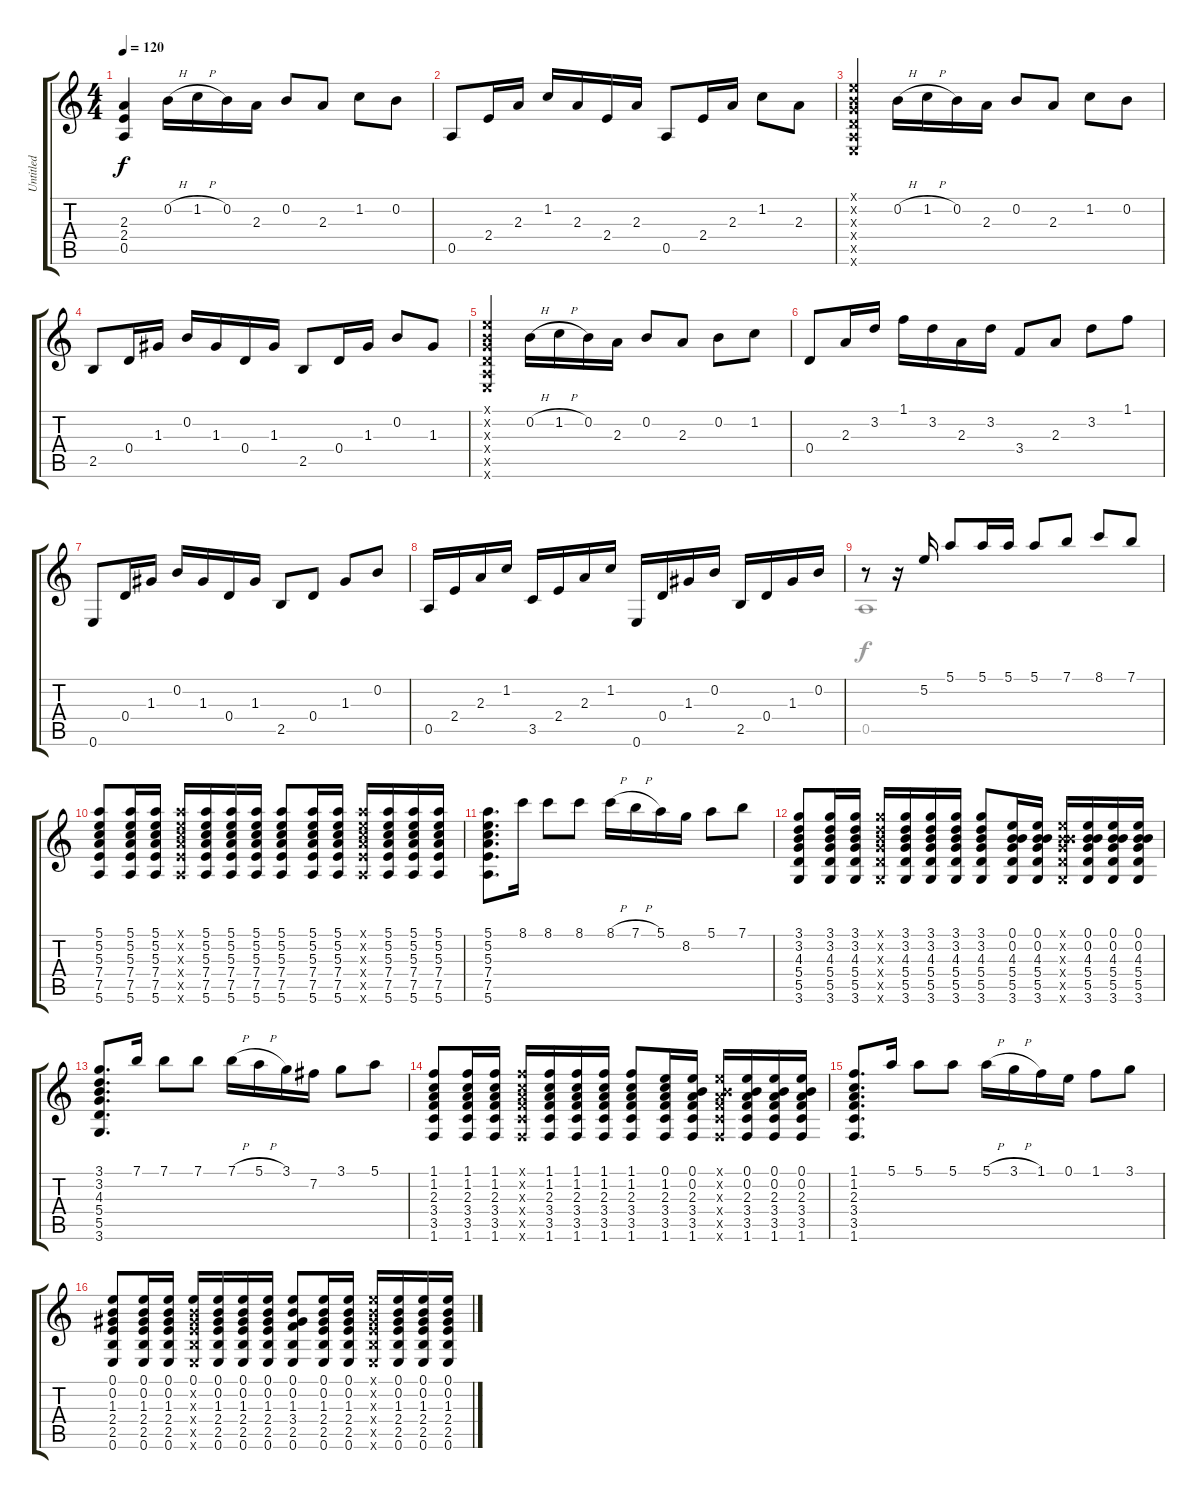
\track ("Untitled" "Untitled") {instrument acousticguitarnylon}
\staff {score tabs}
\tuning (E4 B3 G3 D3 A2 E2) {hide}
\voice
\ts (4 4)
\tempo 120
\clef g2
\ks c
(2.3 2.4 0.5).4{dy f} 0.2{h}.16 1.2{h}.16 0.2.16 2.3.16 0.2.8 2.3.8 1.2.8 0.2.8 |
0.5.8 2.4.16 2.3.16 1.2.16 2.3.16 2.4.16 2.3.16 0.5.8 2.4.16 2.3.16 1.2.8 2.3.8 |
(0.1{x} 0.2{x} 0.3{x} 0.4{x} 0.5{x} 0.6{x}).4 0.2{h}.16 1.2{h}.16 0.2.16 2.3.16 0.2.8 2.3.8 1.2.8 0.2.8 |
2.5.8 0.4.16 1.3.16 0.2.16 1.3.16 0.4.16 1.3.16 2.5.8 0.4.16 1.3.16 0.2.8 1.3.8 |
(0.1{x} 0.2{x} 0.3{x} 0.4{x} 0.5{x} 0.6{x}).4 0.2{h}.16 1.2{h}.16 0.2.16 2.3.16 0.2.8 2.3.8 0.2.8 1.2.8 |
0.4.8 2.3.16 3.2.16 1.1.16 3.2.16 2.3.16 3.2.16 3.4.8 2.3.8 3.2.8 1.1.8 |
0.6.8 0.4.16 1.3.16 0.2.16 1.3.16 0.4.16 1.3.16 2.5.8 0.4.8 1.3.8 0.2.8 |
0.5.16 2.4.16 2.3.16 1.2.16 3.5.16 2.4.16 2.3.16 1.2.16 0.6.16 0.4.16 1.3.16 0.2.16 2.5.16 0.4.16 1.3.16 0.2.16 |
r.8 r.16 5.2.16 5.1.8 5.1.16 5.1.16 5.1.8 7.1.8 8.1.8 7.1.8 |
(5.1 5.2 5.3 7.4 7.5 5.6).8 (5.1 5.2 5.3 7.4 7.5 5.6).16 (5.1 5.2 5.3 7.4 7.5 5.6).16 (5.1{x} 5.2{x} 5.3{x} 7.4{x} 7.5{x} 5.6{x}).16 (5.1 5.2 5.3 7.4 7.5 5.6).16 (5.1 5.2 5.3 7.4 7.5 5.6).16 (5.1 5.2 5.3 7.4 7.5 5.6).16 (5.1 5.2 5.3 7.4 7.5 5.6).8 (5.1 5.2 5.3 7.4 7.5 5.6).16 (5.1 5.2 5.3 7.4 7.5 5.6).16 (5.1{x} 5.2{x} 5.3{x} 7.4{x} 7.5{x} 5.6{x}).16 (5.1 5.2 5.3 7.4 7.5 5.6).16 (5.1 5.2 5.3 7.4 7.5 5.6).16 (5.1 5.2 5.3 7.4 7.5 5.6).16 |
(5.1 5.2 5.3 7.4 7.5 5.6).8{d} 8.1.16 8.1.8 8.1.8 8.1{h}.16 7.1{h}.16 5.1.16 8.2.16 5.1.8 7.1.8 |
(3.1 3.2 4.3 5.4 5.5 3.6).8 (3.1 3.2 4.3 5.4 5.5 3.6).16 (3.1 3.2 4.3 5.4 5.5 3.6).16 (3.1{x} 3.2{x} 4.3{x} 5.4{x} 5.5{x} 3.6{x}).16 (3.1 3.2 4.3 5.4 5.5 3.6).16 (3.1 3.2 4.3 5.4 5.5 3.6).16 (3.1 3.2 4.3 5.4 5.5 3.6).16 (3.1 3.2 4.3 5.4 5.5 3.6).8 (0.1 0.2 4.3 5.4 5.5 3.6).16 (0.1 0.2 4.3 5.4 5.5 3.6).16 (0.1{x} 0.2{x} 4.3{x} 5.4{x} 5.5{x} 3.6{x}).16 (0.1 0.2 4.3 5.4 5.5 3.6).16 (0.1 0.2 4.3 5.4 5.5 3.6).16 (0.1 0.2 4.3 5.4 5.5 3.6).16 |
(3.1 3.2 4.3 5.4 5.5 3.6).8{d} 7.1.16 7.1.8 7.1.8 7.1{h}.16 5.1{h}.16 3.1.16 7.2.16 3.1.8 5.1.8 |
(1.1 1.2 2.3 3.4 3.5 1.6).8 (1.1 1.2 2.3 3.4 3.5 1.6).16 (1.1 1.2 2.3 3.4 3.5 1.6).16 (1.1{x} 1.2{x} 2.3{x} 3.4{x} 3.5{x} 1.6{x}).16 (1.1 1.2 2.3 3.4 3.5 1.6).16 (1.1 1.2 2.3 3.4 3.5 1.6).16 (1.1 1.2 2.3 3.4 3.5 1.6).16 (1.1 1.2 2.3 3.4 3.5 1.6).8 (0.1 1.2 2.3 3.4 3.5 1.6).16 (0.1 0.2 2.3 3.4 3.5 1.6).16 (0.1{x} 0.2{x} 2.3{x} 3.4{x} 3.5{x} 1.6{x}).16 (0.1 0.2 2.3 3.4 3.5 1.6).16 (0.1 0.2 2.3 3.4 3.5 1.6).16 (0.1 0.2 2.3 3.4 3.5 1.6).16 |
(1.1 1.2 2.3 3.4 3.5 1.6).8{d} 5.1.16 5.1.8 5.1.8 5.1{h}.16 3.1{h}.16 1.1.16 0.1.16 1.1.8 3.1.8 |
(0.1 0.2 1.3 2.4 2.5 0.6).8 (0.1 0.2 1.3 2.4 2.5 0.6).16 (0.1 0.2 1.3 2.4 2.5 0.6).16 (0.1 0.2{x} 1.3{x} 2.4{x} 2.5{x} 0.6{x}).16 (0.1 0.2 1.3 2.4 2.5 0.6).16 (0.1 0.2 1.3 2.4 2.5 0.6).16 (0.1 0.2 1.3 2.4 2.5 0.6).16 (0.1 0.2 1.3 3.4 2.5 0.6).8 (0.1 0.2 1.3 2.4 2.5 0.6).16 (0.1 0.2 1.3 2.4 2.5 0.6).16 (0.1{x} 0.2{x} 1.3{x} 2.4{x} 2.5{x} 0.6{x}).16 (0.1 0.2 1.3 2.4 2.5 0.6).16 (0.1 0.2 1.3 2.4 2.5 0.6).16 (0.1 0.2 1.3 2.4 2.5 0.6).16
\voice
\clef g2
\ottava regular
\simile none
\ks c
|
|
|
|
|
|
|
|
0.5.1 |
|
|
|
|
|
|
